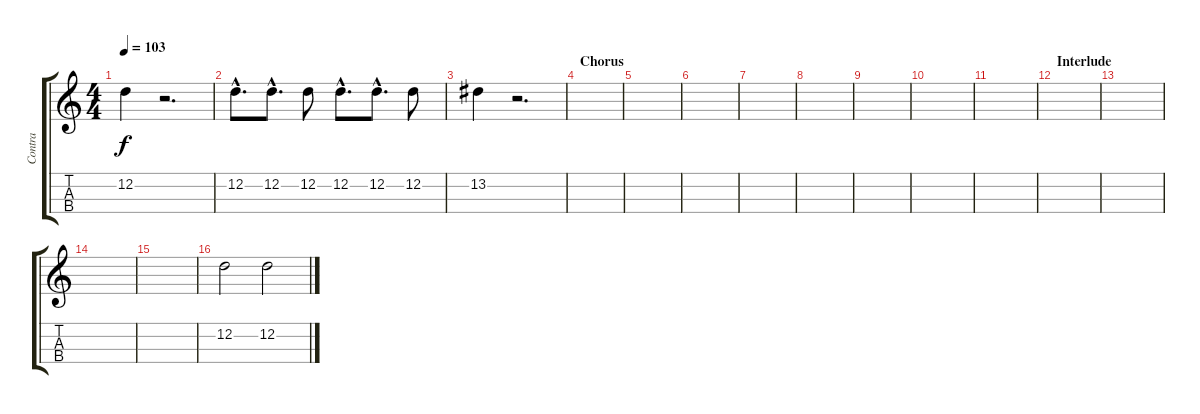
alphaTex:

\track ("Contra" "Contra") {instrument contrabass}
\staff {score tabs}
\tuning (A3 D3 G2 C2) {hide}
\ts (4 4)
\tempo 103
\clef g2
\ks c
12.2.4{dy f} r.2{d} |
12.2{hac}.8{d} 12.2{hac}.8{d} 12.2.8 12.2{hac}.8{d} 12.2{hac}.8{d} 12.2.8 |
13.2.4 r.2{d} |
\section ("" "Chorus")
|
|
|
|
|
|
|
|
\section ("" "Interlude")
|
|
|
|
12.2.2{volume 15} 12.2.2
